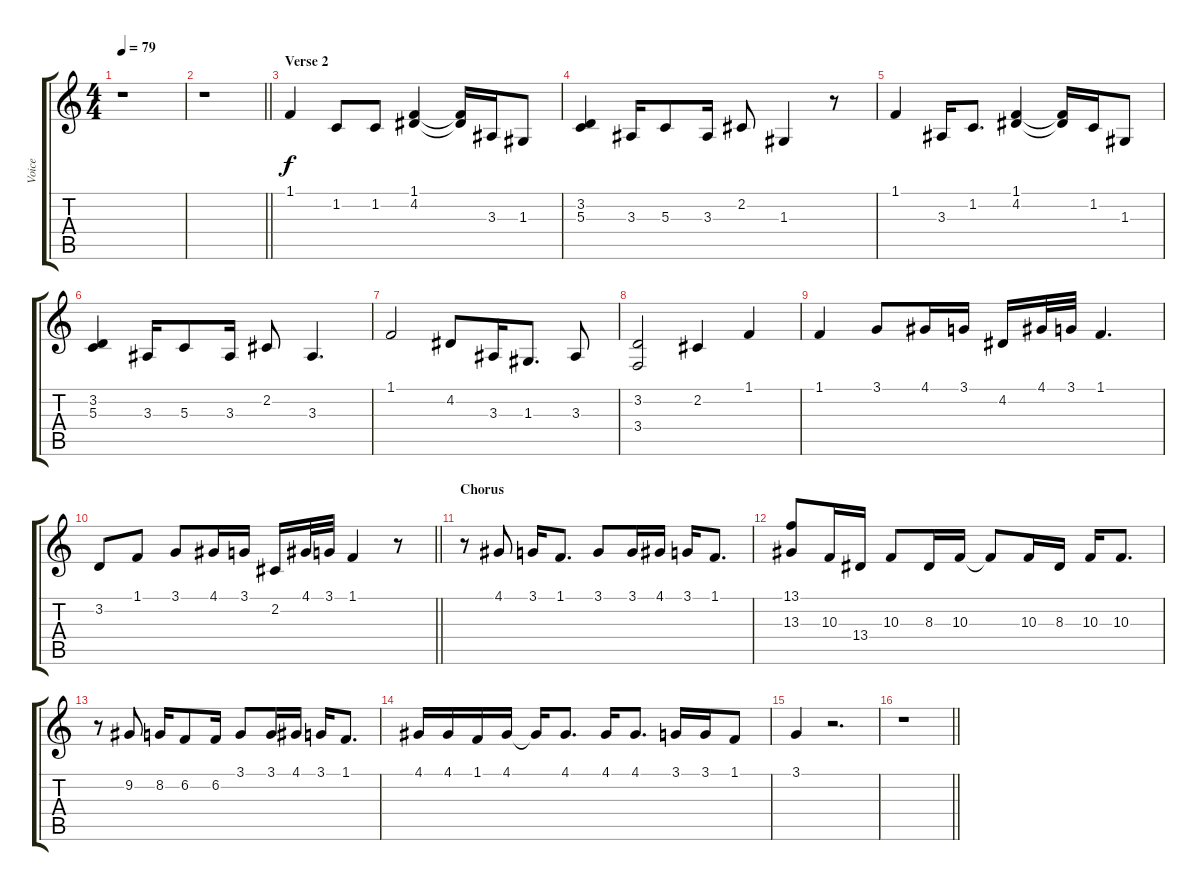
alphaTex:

\track ("Voice" "Voice") {instrument synthvoice}
\staff {score tabs}
\tuning (E4 B3 G3 D3 A2 E2) {hide}
\ts (4 4)
\tempo 79
\clef g2
\ks c
r.1{dy f} |
\barLineRight lightlight
r.1 |
\section ("" "Verse 2")
1.1.4 1.2.8 1.2.8 (1.1 4.2).4 (1.1{t} 4.2{t}).16 3.3.16 1.3.8 |
(3.2 5.3).4 3.3.16 5.3.8 3.3.16 2.2.8 1.3.4 r.8 |
1.1.4 3.3.16 1.2.8{d} (1.1 4.2).4 (1.1{t} 4.2{t}).16 1.2.16 1.3.8 |
(3.2 5.3).4 3.3.16 5.3.8 3.3.16 2.2.8 3.3.4{d} |
1.1.2 4.2.8 3.3.16 1.3.8{d} 3.3.8 |
(3.2 3.4).2 2.2.4 1.1.4 |
1.1.4 3.1.8 4.1.16 3.1.16 4.2.16 4.1.32 3.1.32 1.1.4{d} |
\barLineRight lightlight
3.2.8 1.1.8 3.1.8 4.1.16 3.1.16 2.2.16 4.1.32 3.1.32 1.1.4 r.8 |
\section ("" "Chorus")
r.8 4.1.8 3.1.16 1.1.8{d} 3.1.8 3.1.16 4.1.16 3.1.16 1.1.8{d} |
(13.1 13.3).8 10.3.16 13.4.16 10.3.8 8.3.16 10.3.16 10.3{t}.8 10.3.16 8.3.16 10.3.16 10.3.8{d} |
r.8 9.2.8 8.2.16 6.2.8 6.2.16 3.1.8 3.1.16 4.1.16 3.1.16 1.1.8{d} |
4.1.16 4.1.16 1.1.16 4.1.16 4.1{t}.16 4.1.8{d} 4.1.16 4.1.8{d} 3.1.16 3.1.16 1.1.8 |
3.1.4 r.2{d} |
\barLineRight lightlight
r.1
